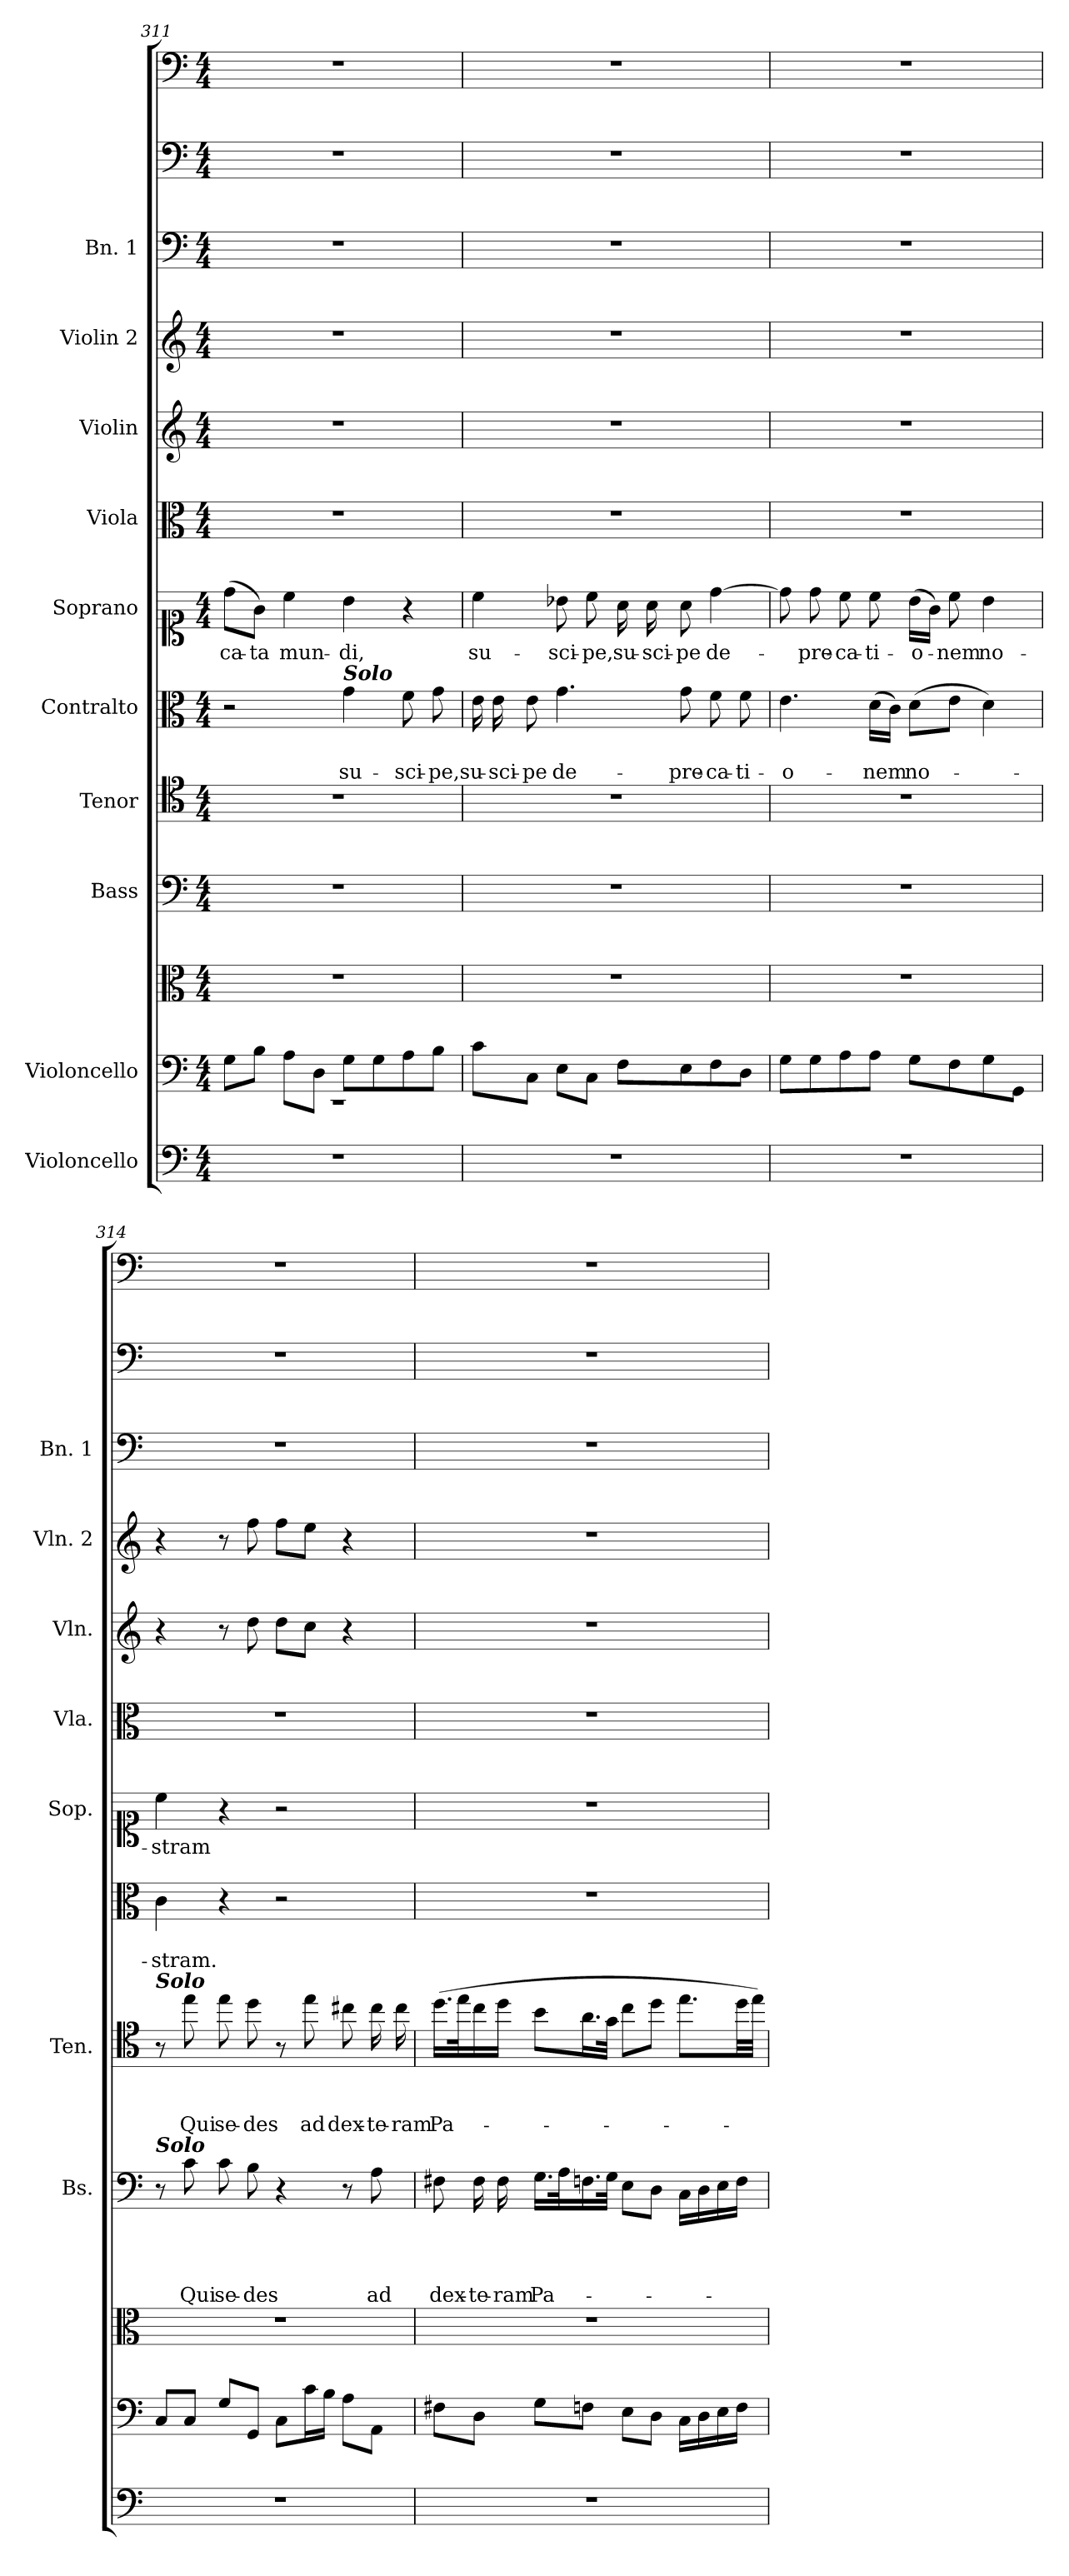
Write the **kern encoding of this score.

**kern	**kern	**kern	**kern	**text	**text	**text	**text	**kern	**text	**text	**text	**kern	**text	**text	**kern	**text	**kern	**kern	**kern	**kern	**kern	**kern
*part13	*part12	*part11	*part10	*part10	*part10	*part10	*part10	*part9	*part9	*part9	*part9	*part8	*part8	*part8	*part7	*part7	*part6	*part5	*part4	*part3	*part2	*part1
*staff13	*staff12	*staff11	*staff10	*staff10	*staff10	*staff10	*staff10	*staff9	*staff9	*staff9	*staff9	*staff8	*staff8	*staff8	*staff7	*staff7	*staff6	*staff5	*staff4	*staff3	*staff2	*staff1
*I"Violoncello	*I"Violoncello	*	*I"Bass	*	*	*	*	*I"Tenor	*	*	*	*I"Contralto	*	*	*I"Soprano	*	*I"Viola	*I"Violin	*I"Violin 2	*I"Bn. 1	*	*
*	*	*	*I'Bs.	*	*	*	*	*I'Ten.	*	*	*	*	*	*	*I'Sop.	*	*I'Vla.	*I'Vln.	*I'Vln. 2	*I'Bn. 1	*	*
*clefF4	*clefF4	*clefC3	*clefF4	*	*	*	*	*clefC4	*	*	*	*clefC3	*	*	*clefC1	*	*clefC3	*clefG2	*clefG2	*clefF4	*clefF4	*clefF4
*	*	*	*	*	*	*	*	*ITrd7c12	*	*	*	*	*	*	*	*	*	*	*	*	*	*
*k[]	*k[]	*k[]	*k[]	*	*	*	*	*k[]	*	*	*	*k[]	*	*	*k[]	*	*k[]	*k[]	*k[]	*k[]	*k[]	*k[]
*C:	*C:	*C:	*C:	*	*	*	*	*C:	*	*	*	*C:	*	*	*C:	*	*C:	*C:	*C:	*C:	*C:	*C:
*M4/4	*M4/4	*M4/4	*M4/4	*	*	*	*	*M4/4	*	*	*	*M4/4	*	*	*M4/4	*	*M4/4	*M4/4	*M4/4	*M4/4	*M4/4	*M4/4
=311	=311	=311	=311	=311	=311	=311	=311	=311	=311	=311	=311	=311	=311	=311	=311	=311	=311	=311	=311	=311	=311	=311
*	*^	*	*	*	*	*	*	*	*	*	*	*	*	*	*	*	*	*	*	*	*	*
!	!	!	!	!	!	!	!	!	!	!	!	!	!	!	!	!	!LO:LY:b	!	!	!	!	!	!
1r	8G\L	1rEE	1r	1r	.	.	.	.	1r	.	.	.	2r	.	.	(>8dd\L	-ca-	1r	1r	1r	1r	1r	1r
!	!	!	!	!	!	!	!	!	!	!	!	!	!	!	!	!	!LO:LY:b	!	!	!	!	!	!
.	8B\J	.	.	.	.	.	.	.	.	.	.	.	.	.	.	8g\J)	-ta	.	.	.	.	.	.
!	!	!	!	!	!	!	!	!	!	!	!	!	!	!	!	!	!LO:LY:b	!	!	!	!	!	!
.	8A\L	.	.	.	.	.	.	.	.	.	.	.	.	.	.	4cc\	mun-	.	.	.	.	.	.
.	8D\J	.	.	.	.	.	.	.	.	.	.	.	.	.	.	.	.	.	.	.	.	.	.
!	!	!	!	!	!	!	!	!	!	!	!	!	!LO:TX:a:Bi:t=Solo	!	!	!	!	!	!	!	!	!	!
!	!	!	!	!	!	!	!	!	!	!	!	!	!	!	!LO:LY:b	!	!LO:LY:b	!	!	!	!	!	!
.	8G\L	.	.	.	.	.	.	.	.	.	.	.	4g\	.	su-	4b\	-di,	.	.	.	.	.	.
.	8G\	.	.	.	.	.	.	.	.	.	.	.	.	.	.	.	.	.	.	.	.	.	.
!	!	!	!	!	!	!	!	!	!	!	!	!	!	!	!LO:LY:b	!	!	!	!	!	!	!	!
.	8A\	.	.	.	.	.	.	.	.	.	.	.	8f\	.	-sci-	4r	.	.	.	.	.	.	.
!	!	!	!	!	!	!	!	!	!	!	!	!	!	!	!LO:LY:b	!	!	!	!	!	!	!	!
.	8B\J	.	.	.	.	.	.	.	.	.	.	.	8g\	.	-pe,	.	.	.	.	.	.	.	.
!!LO:PB:g=z
=312	=312	=312	=312	=312	=312	=312	=312	=312	=312	=312	=312	=312	=312	=312	=312	=312	=312	=312	=312	=312	=312	=312	=312
!	!	!	!	!	!	!	!	!	!	!	!	!	!	!	!LO:LY:b	!	!LO:LY:b	!	!	!	!	!	!
1r	8c\L	1ryy	1r	1r	.	.	.	.	1r	.	.	.	16e\	.	su-	4cc\	su-	1r	1r	1r	1r	1r	1r
!	!	!	!	!	!	!	!	!	!	!	!	!	!	!	!LO:LY:b	!	!	!	!	!	!	!	!
.	.	.	.	.	.	.	.	.	.	.	.	.	16e\	.	-sci-	.	.	.	.	.	.	.	.
!	!	!	!	!	!	!	!	!	!	!	!	!	!	!	!LO:LY:b	!	!	!	!	!	!	!	!
.	8C\J	.	.	.	.	.	.	.	.	.	.	.	8e\	.	-pe	.	.	.	.	.	.	.	.
!	!	!	!	!	!	!	!	!	!	!	!	!	!	!	!LO:LY:b	!	!LO:LY:b	!	!	!	!	!	!
.	8E\L	.	.	.	.	.	.	.	.	.	.	.	4.g\	.	de-	8b-X\	-sci-	.	.	.	.	.	.
!	!	!	!	!	!	!	!	!	!	!	!	!	!	!	!	!	!LO:LY:b	!	!	!	!	!	!
.	8C\J	.	.	.	.	.	.	.	.	.	.	.	.	.	.	8cc\	-pe,	.	.	.	.	.	.
!	!	!	!	!	!	!	!	!	!	!	!	!	!	!	!	!	!LO:LY:b	!	!	!	!	!	!
.	8F\L	.	.	.	.	.	.	.	.	.	.	.	.	.	.	16a\	su-	.	.	.	.	.	.
!	!	!	!	!	!	!	!	!	!	!	!	!	!	!	!	!	!LO:LY:b	!	!	!	!	!	!
.	.	.	.	.	.	.	.	.	.	.	.	.	.	.	.	16a\	-sci-	.	.	.	.	.	.
!	!	!	!	!	!	!	!	!	!	!	!	!	!	!	!LO:LY:b	!	!LO:LY:b	!	!	!	!	!	!
.	8E\	.	.	.	.	.	.	.	.	.	.	.	8g\	.	-pre-	8a\	-pe	.	.	.	.	.	.
!	!	!	!	!	!	!	!	!	!	!	!	!	!	!	!LO:LY:b	!	!LO:LY:b	!	!	!	!	!	!
.	8F\	.	.	.	.	.	.	.	.	.	.	.	8f\	.	-ca-	[>4dd\	de-	.	.	.	.	.	.
!	!	!	!	!	!	!	!	!	!	!	!	!	!	!	!LO:LY:b	!	!	!	!	!	!	!	!
.	8D\J	.	.	.	.	.	.	.	.	.	.	.	8f\	.	-ti-	.	.	.	.	.	.	.	.
=313	=313	=313	=313	=313	=313	=313	=313	=313	=313	=313	=313	=313	=313	=313	=313	=313	=313	=313	=313	=313	=313	=313	=313
!	!	!	!	!	!	!	!	!	!	!	!	!	!	!	!LO:LY:b	!	!	!	!	!	!	!	!
1r	8G\L	1ryy	1r	1r	.	.	.	.	1r	.	.	.	4.e\	.	-o-	8dd\]	.	1r	1r	1r	1r	1r	1r
!	!	!	!	!	!	!	!	!	!	!	!	!	!	!	!	!	!LO:LY:b	!	!	!	!	!	!
.	8G\	.	.	.	.	.	.	.	.	.	.	.	.	.	.	8dd\	-pre-	.	.	.	.	.	.
!	!	!	!	!	!	!	!	!	!	!	!	!	!	!	!	!	!LO:LY:b	!	!	!	!	!	!
.	8A\	.	.	.	.	.	.	.	.	.	.	.	.	.	.	8cc\	-ca-	.	.	.	.	.	.
!	!	!	!	!	!	!	!	!	!	!	!	!	!	!	!LO:LY:b	!	!LO:LY:b	!	!	!	!	!	!
.	8A\J	.	.	.	.	.	.	.	.	.	.	.	(>16d\LL	.	-nem	8cc\	-ti-	.	.	.	.	.	.
.	.	.	.	.	.	.	.	.	.	.	.	.	16c\JJ)	.	.	.	.	.	.	.	.	.	.
!	!	!	!	!	!	!	!	!	!	!	!	!	!	!	!LO:LY:b	!	!LO:LY:b	!	!	!	!	!	!
.	8G\L	.	.	.	.	.	.	.	.	.	.	.	(>8d\L	.	no-	(>16b\LL	-o-	.	.	.	.	.	.
.	.	.	.	.	.	.	.	.	.	.	.	.	.	.	.	16g\JJ)	.	.	.	.	.	.	.
!	!	!	!	!	!	!	!	!	!	!	!	!	!	!	!	!	!LO:LY:b	!	!	!	!	!	!
.	8F\	.	.	.	.	.	.	.	.	.	.	.	8e\J	.	.	8cc\	-nem	.	.	.	.	.	.
!	!	!	!	!	!	!	!	!	!	!	!	!	!	!	!	!	!LO:LY:b	!	!	!	!	!	!
.	8G\	.	.	.	.	.	.	.	.	.	.	.	4d\)	.	.	4b\	no-	.	.	.	.	.	.
.	8GG\J	.	.	.	.	.	.	.	.	.	.	.	.	.	.	.	.	.	.	.	.	.	.
=314	=314	=314	=314	=314	=314	=314	=314	=314	=314	=314	=314	=314	=314	=314	=314	=314	=314	=314	=314	=314	=314	=314	=314
!	!	!	!	!	!	!	!	!	!LO:TX:a:Bi:t=Solo	!	!	!	!	!	!	!	!	!	!	!	!	!	!
!	!	!	!	!LO:TX:a:Bi:t=Solo	!	!	!	!	!	!	!	!	!	!	!	!	!	!	!	!	!	!	!
!	!	!	!	!	!	!	!	!	!	!	!	!	!	!	!LO:LY:b	!	!LO:LY:b	!	!	!	!	!	!
1r	8C/L	1ryy	1r	8r	.	.	.	.	8r	.	.	.	4c\	.	-stram.	4cc\	-stram	1r	4r	4r	1r	1r	1r
!	!	!	!	!	!	!	!	!LO:LY:b	!	!	!	!LO:LY:b	!	!	!	!	!	!	!	!	!	!	!
.	8C/J	.	.	8c\	.	.	.	Qui	8e\	.	.	Qui	.	.	.	.	.	.	.	.	.	.	.
!	!	!	!	!	!	!	!	!LO:LY:b	!	!	!	!LO:LY:b	!	!	!	!	!	!	!	!	!	!	!
.	8G/L	.	.	8c\	.	.	.	se-	8e\	.	.	se-	4r	.	.	4r	.	.	8r	8r	.	.	.
!	!	!	!	!	!	!	!	!LO:LY:b	!	!	!	!LO:LY:b	!	!	!	!	!	!	!	!	!	!	!
.	8GG/J	.	.	8B\	.	.	.	-des	8d\	.	.	-des	.	.	.	.	.	.	8dd\	8ff\	.	.	.
.	8C\L	.	.	4r	.	.	.	.	8r	.	.	.	2r	.	.	2r	.	.	8dd\L	8ff\L	.	.	.
!	!	!	!	!	!	!	!	!	!	!	!	!LO:LY:b	!	!	!	!	!	!	!	!	!	!	!
.	16c\L	.	.	.	.	.	.	.	8e\	.	.	ad	.	.	.	.	.	.	8cc\J	8ee\J	.	.	.
.	16B\JJ	.	.	.	.	.	.	.	.	.	.	.	.	.	.	.	.	.	.	.	.	.	.
!	!	!	!	!	!	!	!	!	!	!	!	!LO:LY:b	!	!	!	!	!	!	!	!	!	!	!
.	8A\L	.	.	8r	.	.	.	.	8c#X\	.	.	dex-	.	.	.	.	.	.	4r	4r	.	.	.
!	!	!	!	!	!	!	!	!LO:LY:b	!	!	!	!LO:LY:b	!	!	!	!	!	!	!	!	!	!	!
.	8AA\J	.	.	8A\	.	.	.	ad	16c#\	.	.	-te-	.	.	.	.	.	.	.	.	.	.	.
!	!	!	!	!	!	!	!	!	!	!	!	!LO:LY:b	!	!	!	!	!	!	!	!	!	!	!
.	.	.	.	.	.	.	.	.	16c#\	.	.	-ram	.	.	.	.	.	.	.	.	.	.	.
!!LO:PB:g=z
=315	=315	=315	=315	=315	=315	=315	=315	=315	=315	=315	=315	=315	=315	=315	=315	=315	=315	=315	=315	=315	=315	=315	=315
!	!	!	!	!	!	!	!	!LO:LY:b	!	!	!	!LO:LY:b	!	!	!	!	!	!	!	!	!	!	!
1r	8F#X\L	1ryy	1r	8F#X\	.	.	.	dex-	(>16.d\LL	.	.	Pa-	1r	.	.	1r	.	1r	1r	1r	1r	1r	1r
.	.	.	.	.	.	.	.	.	32e\k	.	.	.	.	.	.	.	.	.	.	.	.	.	.
!	!	!	!	!	!	!	!	!LO:LY:b	!	!	!	!	!	!	!	!	!	!	!	!	!	!	!
.	8D\J	.	.	16F#\	.	.	.	-te-	16c\	.	.	.	.	.	.	.	.	.	.	.	.	.	.
!	!	!	!	!	!	!	!	!LO:LY:b	!	!	!	!	!	!	!	!	!	!	!	!	!	!	!
.	.	.	.	16F#\	.	.	.	-ram	16d\JJ	.	.	.	.	.	.	.	.	.	.	.	.	.	.
!	!	!	!	!	!	!	!	!LO:LY:b	!	!	!	!	!	!	!	!	!	!	!	!	!	!	!
.	8G\L	.	.	16.G\LL	.	.	.	Pa-	8B\L	.	.	.	.	.	.	.	.	.	.	.	.	.	.
.	.	.	.	32A\k	.	.	.	.	.	.	.	.	.	.	.	.	.	.	.	.	.	.	.
.	8Fn\J	.	.	16.Fn\	.	.	.	.	16.A\L	.	.	.	.	.	.	.	.	.	.	.	.	.	.
.	.	.	.	32G\JJk	.	.	.	.	32G\JJk	.	.	.	.	.	.	.	.	.	.	.	.	.	.
.	8E\L	.	.	8E\L	.	.	.	.	8c\L	.	.	.	.	.	.	.	.	.	.	.	.	.	.
.	8D\J	.	.	8D\J	.	.	.	.	8d\J	.	.	.	.	.	.	.	.	.	.	.	.	.	.
.	16C\LL	.	.	16C\LL	.	.	.	.	8.e\L	.	.	.	.	.	.	.	.	.	.	.	.	.	.
.	16D\	.	.	16D\	.	.	.	.	.	.	.	.	.	.	.	.	.	.	.	.	.	.	.
.	16E\	.	.	16E\	.	.	.	.	.	.	.	.	.	.	.	.	.	.	.	.	.	.	.
.	16F\JJ	.	.	16F\JJ	.	.	.	.	32d\LL	.	.	.	.	.	.	.	.	.	.	.	.	.	.
.	.	.	.	.	.	.	.	.	32e\JJJ)	.	.	.	.	.	.	.	.	.	.	.	.	.	.
*	*v	*v	*	*	*	*	*	*	*	*	*	*	*	*	*	*	*	*	*	*	*	*	*
=	=	=	=	=	=	=	=	=	=	=	=	=	=	=	=	=	=	=	=	=	=	=
*-	*-	*-	*-	*-	*-	*-	*-	*-	*-	*-	*-	*-	*-	*-	*-	*-	*-	*-	*-	*-	*-	*-
